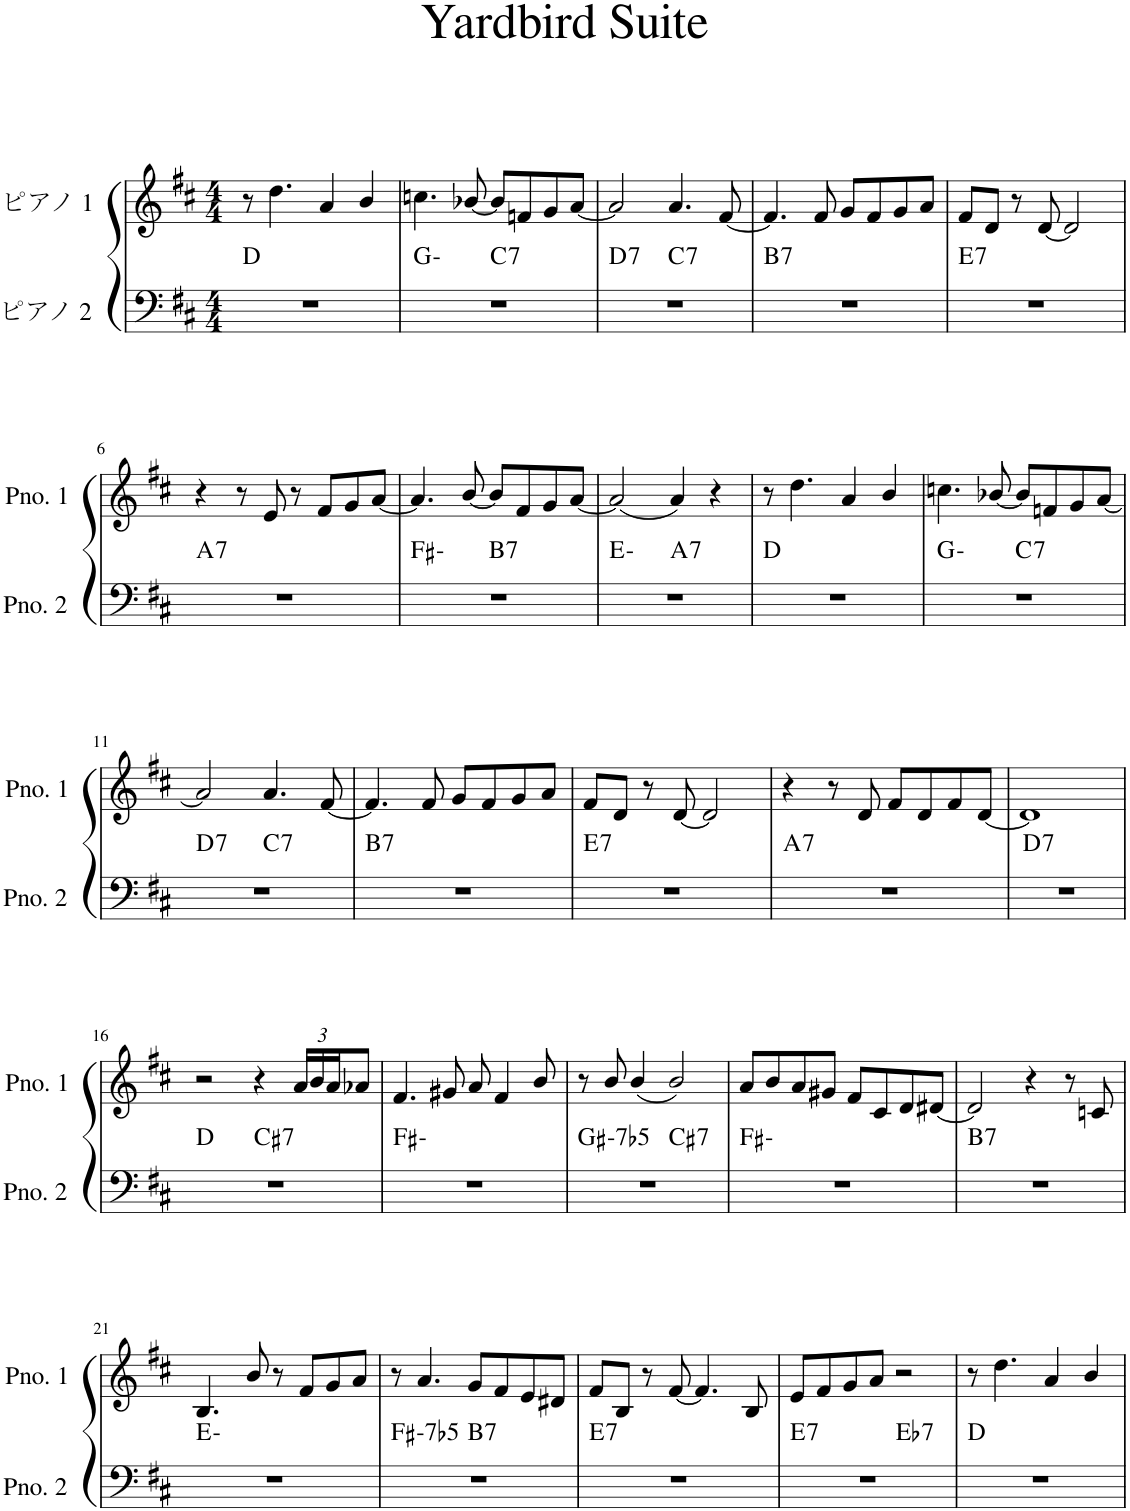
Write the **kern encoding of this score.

**kern	**harte	**kern
*part2	*part2	*part1
*staff2	*	*staff1
*I"ピアノ 2	*	*I"ピアノ 1
*clefF4	*	*clefG2
*k[f#c#]	*	*k[f#c#]
*M4/4	*	*M4/4
=1	=1	=1
1r	D:maj	8r
.	.	4.dd\
.	.	4a/
.	.	4b/
=2	=2	=2
*^	*	*
1r	2ryy	G:min	4.ccn\
.	.	.	[8b-X/
!	!	!LO:H:kt=7	!
.	2ryy	C:7	8b-/L]
.	.	.	8fn/
.	.	.	8g/
.	.	.	[8a/J
=3	=3	=3	=3
!	!	!LO:H:kt=7	!
1r	2ryy	D:7	2a/]
!	!	!LO:H:kt=7	!
.	2ryy	C:7	4.a/
.	.	.	[8f#/
=4	=4	=4	=4
!	!	!LO:H:kt=7	!
*v	*v	*	*
1r	B:7	4.f#/]
.	.	8f#/
.	.	8g/L
.	.	8f#/
.	.	8g/
.	.	8a/J
=5	=5	=5
!	!LO:H:kt=7	!
1r	E:7	8f#/L
.	.	8d/J
.	.	8r
.	.	[8d/
.	.	2d/]
!!LO:LB:g=z
=6	=6	=6
!	!LO:H:kt=7	!
1r	A:7	4r
.	.	8r
.	.	8e/
.	.	8r
.	.	8f#/L
.	.	8g/
.	.	[8a/J
=7	=7	=7
*^	*	*
1r	2ryy	F#:min	4.a/]
.	.	.	[8b/
!	!	!LO:H:kt=7	!
.	2ryy	B:7	8b/L]
.	.	.	8f#/
.	.	.	8g/
.	.	.	[8a/J
=8	=8	=8	=8
1r	2ryy	E:min	(2a/]
!	!	!LO:H:kt=7	!
.	2ryy	A:7	4a/)
.	.	.	4r
*v	*v	*	*
=9	=9	=9
1r	D:maj	8r
.	.	4.dd\
.	.	4a/
.	.	4b/
=10	=10	=10
*^	*	*
1r	2ryy	G:min	4.ccn\
.	.	.	[8b-X/
!	!	!LO:H:kt=7	!
.	2ryy	C:7	8b-/L]
.	.	.	8fn/
.	.	.	8g/
.	.	.	[8a/J
!!LO:LB:g=z
=11	=11	=11	=11
!	!	!LO:H:kt=7	!
1r	2ryy	D:7	2a/]
!	!	!LO:H:kt=7	!
.	2ryy	C:7	4.a/
.	.	.	[8f#/
=12	=12	=12	=12
!	!	!LO:H:kt=7	!
*v	*v	*	*
1r	B:7	4.f#/]
.	.	8f#/
.	.	8g/L
.	.	8f#/
.	.	8g/
.	.	8a/J
=13	=13	=13
!	!LO:H:kt=7	!
1r	E:7	8f#/L
.	.	8d/J
.	.	8r
.	.	[8d/
.	.	2d/]
=14	=14	=14
!	!LO:H:kt=7	!
1r	A:7	4r
.	.	8r
.	.	8d/
.	.	8f#/L
.	.	8d/
.	.	8f#/
.	.	[8d/J
=15	=15	=15
!	!LO:H:kt=7	!
1r	D:7	1d]
!!LO:LB:g=z
=16	=16	=16
*^	*	*
1r	2ryy	D:maj	2r
!	!	!LO:H:kt=7	!
.	2ryy	C#:7	4r
*	*	*	*Xbrackettup
.	.	.	24a/LL
.	.	.	24b/
.	.	.	24a/J
.	.	.	8a-X/J
*v	*v	*	*
=17	=17	=17
1r	F#:min	4.f#/
.	.	8g#X/
.	.	8a/
.	.	4f#/
.	.	8b/
=18	=18	=18
!	!LO:H:kt=-7b5	!
*^	*	*
1r	2ryy	G#:hdim7	8r
.	.	.	8b/
.	.	.	(4b/
!	!	!LO:H:kt=7	!
.	2ryy	C#:7	2b/)
*v	*v	*	*
=19	=19	=19
1r	F#:min	8a/L
.	.	8b/
.	.	8a/
.	.	8g#X/J
.	.	8f#/L
.	.	8c#/
.	.	8d/
.	.	[8d#X/J
=20	=20	=20
!	!LO:H:kt=7	!
1r	B:7	2d#/]
.	.	4r
.	.	8r
.	.	8cn/
!!LO:LB:g=z
=21	=21	=21
1r	E:min	4.B/
.	.	8b/
.	.	8r
.	.	8f#/L
.	.	8g/
.	.	8a/J
=22	=22	=22
!	!LO:H:kt=-7b5	!
*^	*	*
1r	2ryy	F#:hdim7	8r
.	.	.	4.a/
!	!	!LO:H:kt=7	!
.	2ryy	B:7	8g/L
.	.	.	8f#/
.	.	.	8e/
.	.	.	8d#X/J
=23	=23	=23	=23
!	!	!LO:H:kt=7	!
*v	*v	*	*
1r	E:7	8f#/L
.	.	8B/J
.	.	8r
.	.	[8f#/
.	.	4.f#/]
.	.	8B/
=24	=24	=24
!	!LO:H:kt=7	!
*^	*	*
1r	2ryy	E:7	8e/L
.	.	.	8f#/
.	.	.	8g/
.	.	.	8a/J
!	!	!LO:H:kt=7	!
.	2ryy	Eb:7	2r
*v	*v	*	*
=25	=25	=25
1r	D:maj	8r
.	.	4.dd\
.	.	4a/
.	.	4b/
=	=	=
*-	*-	*-
